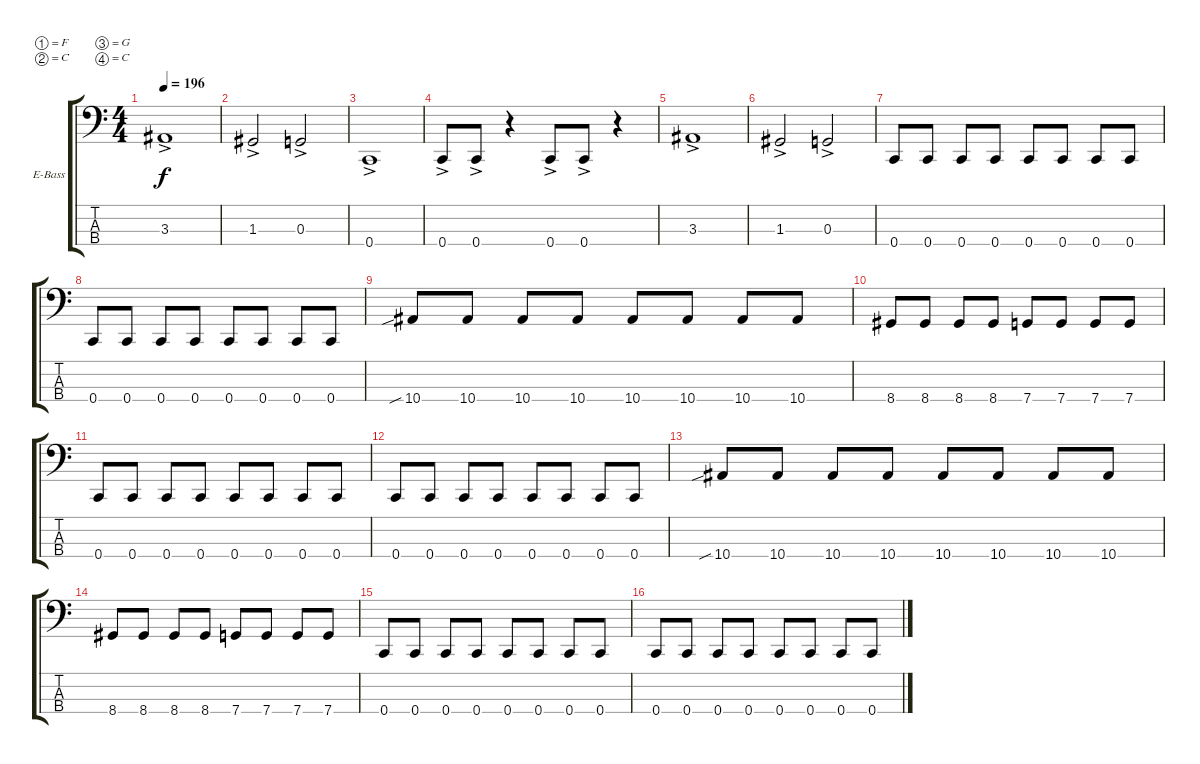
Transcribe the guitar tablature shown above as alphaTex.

\defaultSystemsLayout 4
\bracketExtendMode groupsimilarinstruments
\firstSystemTrackNameOrientation horizontal
\otherSystemsTrackNameOrientation horizontal
\track ("Bob Rock (Bass)" "E-Bass") {instrument electricbassfinger}
\staff {score tabs}
\tuning (F2 C2 G1 C1)
\ts (4 4)
\tempo 196
\clef f4
\scale
0.333333
\ks c
3.3{ac}.1{dy f} |
\scale
0.333333 1.3{ac}.2 0.3{ac}.2 |
\scale
0.333333 0.4{ac}.1 |
\scale
0.333333 0.4{ac}.8 0.4{ac}.8 r.4 0.4{ac}.8 0.4{ac}.8 r.4 |
\scale
0.333333 3.3{ac}.1 |
\scale
0.333333 1.3{ac}.2 0.3{ac}.2 |
\scale
0.333333 0.4.8 0.4.8 0.4.8 0.4.8 0.4.8 0.4.8 0.4.8 0.4.8 |
\scale
0.333333 0.4.8 0.4.8 0.4.8 0.4.8 0.4.8 0.4.8 0.4.8 0.4.8 |
\scale
0.333333 10.4{sib}.8 10.4.8 10.4.8 10.4.8 10.4.8 10.4.8 10.4.8 10.4.8 |
\scale
0.333333 8.4.8 8.4.8 8.4.8 8.4.8 7.4.8 7.4.8 7.4.8 7.4.8 |
\scale
0.333333 0.4.8 0.4.8 0.4.8 0.4.8 0.4.8 0.4.8 0.4.8 0.4.8 |
\scale
0.333333 0.4.8 0.4.8 0.4.8 0.4.8 0.4.8 0.4.8 0.4.8 0.4.8 |
\scale
0.333333 10.4{sib}.8 10.4.8 10.4.8 10.4.8 10.4.8 10.4.8 10.4.8 10.4.8 |
\scale
0.333333 8.4.8 8.4.8 8.4.8 8.4.8 7.4.8 7.4.8 7.4.8 7.4.8 |
\scale
0.333333 0.4.8 0.4.8 0.4.8 0.4.8 0.4.8 0.4.8 0.4.8 0.4.8 |
\scale
0.333333 0.4.8 0.4.8 0.4.8 0.4.8 0.4.8 0.4.8 0.4.8 0.4.8
